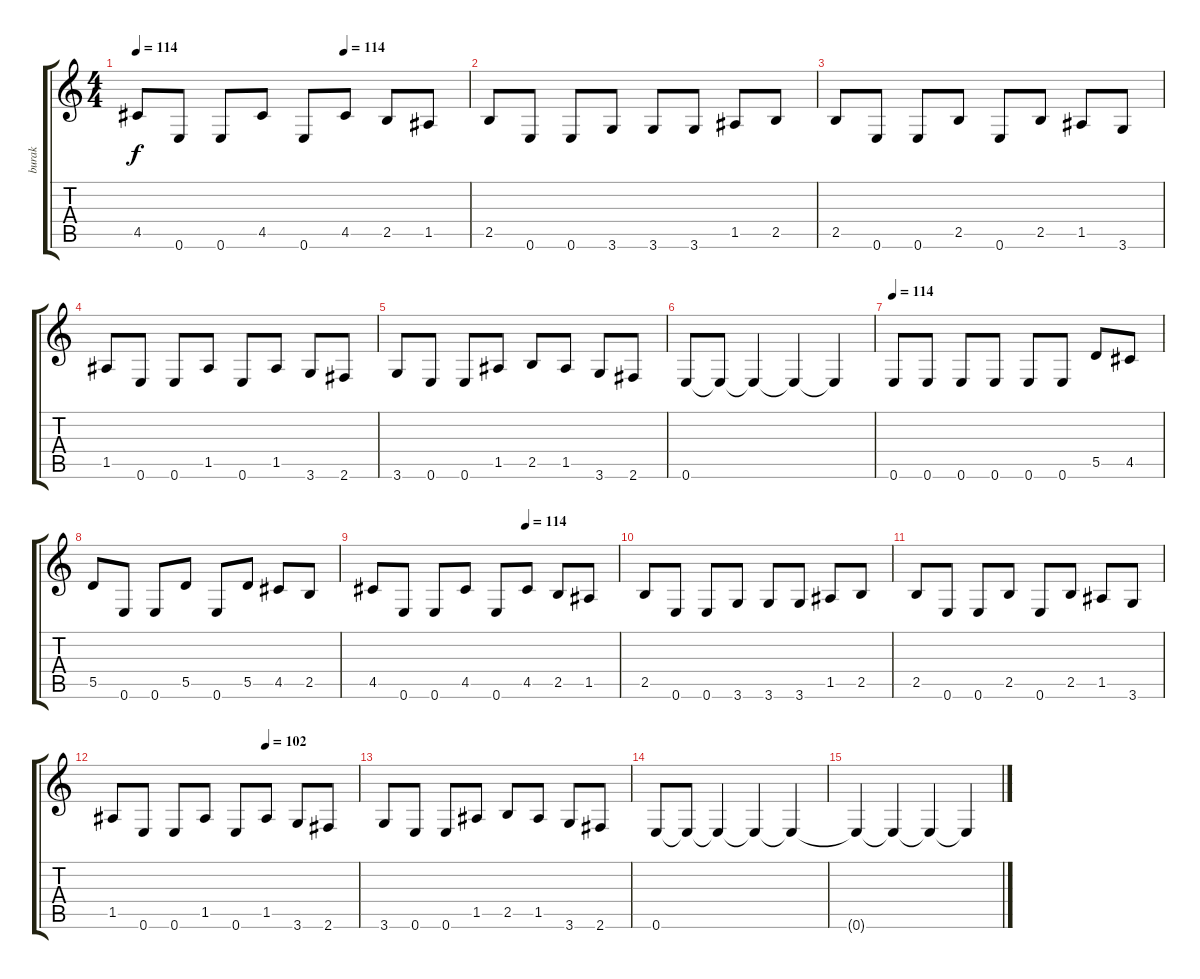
\track ("burak" "burak") {instrument electricbassfinger}
\staff {score tabs}
\tuning (E4 B3 G3 D3 A2 E2) {hide}
\ts (4 4)
\tempo 114
\tempo (114 0.625)
\clef g2
\ks c
4.5.8{dy f} 0.6.8 0.6.8 4.5.8 0.6.8 4.5.8 2.5.8 1.5.8 |
2.5.8 0.6.8 0.6.8 3.6.8 3.6.8 3.6.8 1.5.8 2.5.8 |
2.5.8 0.6.8 0.6.8 2.5.8 0.6.8 2.5.8 1.5.8 3.6.8 |
1.5.8 0.6.8 0.6.8 1.5.8 0.6.8 1.5.8 3.6.8 2.6.8 |
3.6.8 0.6.8 0.6.8 1.5.8 2.5.8 1.5.8 3.6.8 2.6.8 |
0.6.8 0.6{t}.8 0.6{t}.4 0.6{t}.4 0.6{t}.4 |
\tempo 114
0.6.8 0.6.8 0.6.8 0.6.8 0.6.8 0.6.8 5.5.8 4.5.8 |
5.5.8 0.6.8 0.6.8 5.5.8 0.6.8 5.5.8 4.5.8 2.5.8 |
\tempo (114 0.625)
4.5.8 0.6.8 0.6.8 4.5.8 0.6.8 4.5.8 2.5.8 1.5.8 |
2.5.8 0.6.8 0.6.8 3.6.8 3.6.8 3.6.8 1.5.8 2.5.8 |
2.5.8 0.6.8 0.6.8 2.5.8 0.6.8 2.5.8 1.5.8 3.6.8 |
\tempo (102 0.625)
1.5.8 0.6.8 0.6.8 1.5.8 0.6.8 1.5.8 3.6.8 2.6.8 |
3.6.8 0.6.8 0.6.8 1.5.8 2.5.8 1.5.8 3.6.8 2.6.8 |
0.6.8 0.6{t}.8 0.6{t}.4 0.6{t}.4 0.6{t}.4 |
0.6{t}.4 0.6{t}.4 0.6{t}.4 0.6{t}.4
